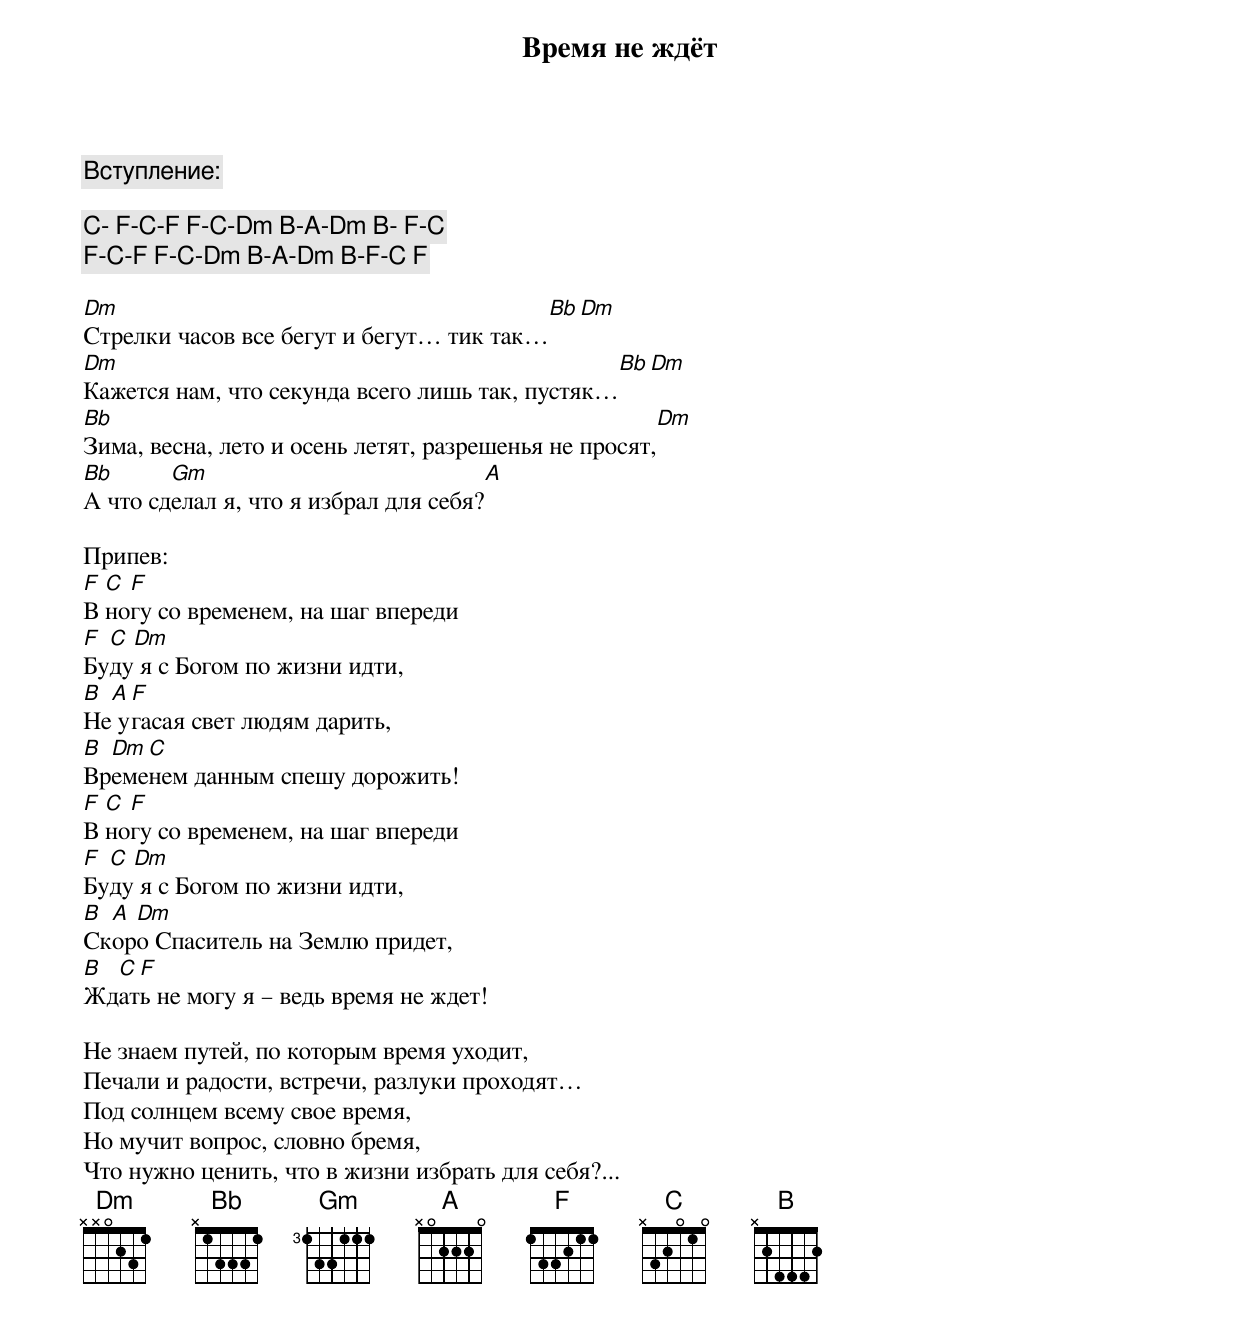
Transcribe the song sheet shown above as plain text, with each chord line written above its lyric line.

Время не ждёт

Вступление:

С- F-C-F F-C-Dm B-A-Dm B- F-C
F-C-F F-C-Dm B-A-Dm B-F-C F

Dm								Bb	Dm
Стрелки часов все бегут и бегут… тик так…
Dm									Bb		Dm
Кажется нам, что секунда всего лишь так, пустяк…
Bb							Dm
Зима, весна, лето и осень летят, разрешенья не просят,
Bb	Gm						A
А что сделал я, что я избрал для себя?

Припев:
F C F
В ногу со временем, на шаг впереди
F C Dm
Буду я с Богом по жизни идти,
B A F
Не угасая свет людям дарить,
B Dm C
Временем данным спешу дорожить!
F C F
В ногу со временем, на шаг впереди
F C Dm
Буду я с Богом по жизни идти,
B A Dm
Скоро Спаситель на Землю придет,
B C F
Ждать не могу я – ведь время не ждет!

Не знаем путей, по которым время уходит,
Печали и радости, встречи, разлуки проходят…
Под солнцем всему свое время,
Но мучит вопрос, словно бремя,
Что нужно ценить, что в жизни избрать для себя?...
